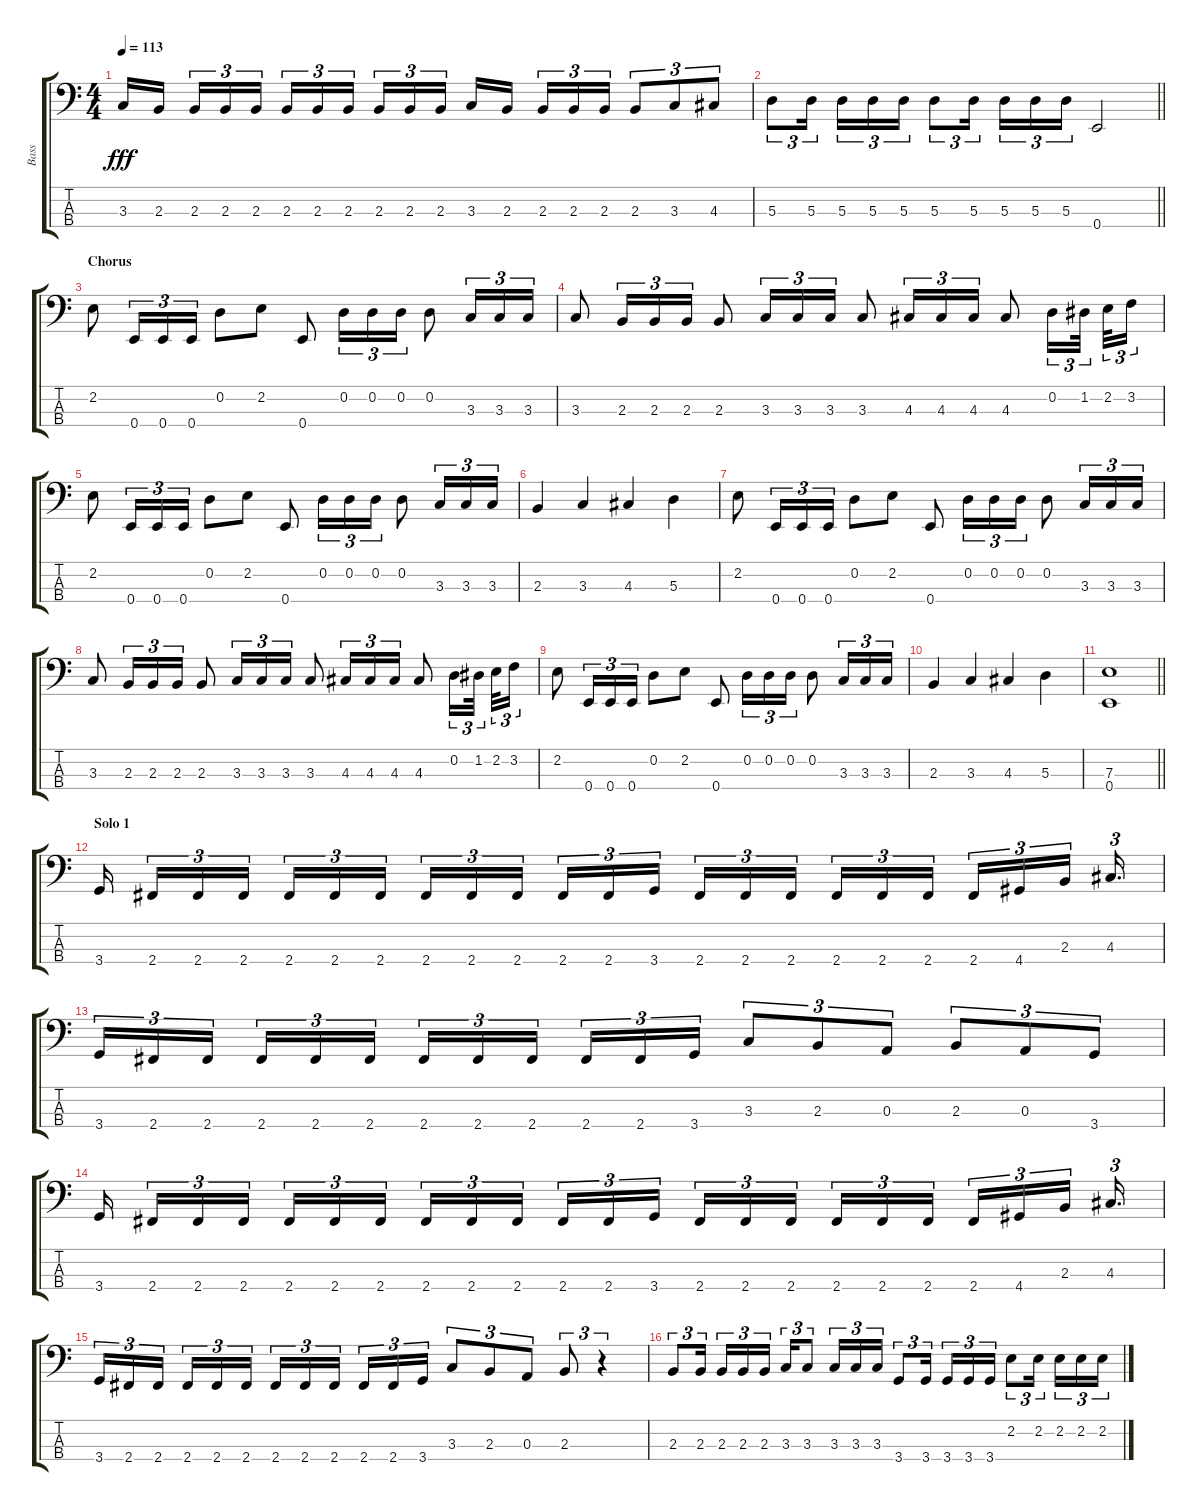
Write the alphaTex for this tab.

\track ("Bass" "Bass") {instrument electricbassfinger}
\staff {score tabs}
\tuning (G2 D2 A1 E1) {hide}
\ts (4 4)
\tempo 113
\clef f4
\ks c
3.3.16{dy fff} 2.3.16{beam splitsecondary} 2.3.16{tu (3 2)} 2.3.16{tu (3 2)} 2.3.16{tu (3 2)} 2.3.16{tu (3 2)} 2.3.16{tu (3 2)} 2.3.16{tu (3 2) beam splitsecondary} 2.3.16{tu (3 2)} 2.3.16{tu (3 2)} 2.3.16{tu (3 2)} 3.3.16 2.3.16{beam splitsecondary} 2.3.16{tu (3 2)} 2.3.16{tu (3 2)} 2.3.16{tu (3 2)} 2.3.8{tu (3 2)} 3.3.8{tu (3 2)} 4.3.8{tu (3 2)} |
\barLineRight lightlight
5.3.8{tu (3 2)} 5.3.16{tu (3 2) beam splitsecondary} 5.3.16{tu (3 2)} 5.3.16{tu (3 2)} 5.3.16{tu (3 2)} 5.3.8{tu (3 2)} 5.3.16{tu (3 2) beam splitsecondary} 5.3.16{tu (3 2)} 5.3.16{tu (3 2)} 5.3.16{tu (3 2)} 0.4.2 |
\section ("" "Chorus")
2.2.8 0.4.16{tu (3 2)} 0.4.16{tu (3 2)} 0.4.16{tu (3 2)} 0.2.8 2.2.8 0.4.8 0.2.16{tu (3 2)} 0.2.16{tu (3 2)} 0.2.16{tu (3 2)} 0.2.8 3.3.16{tu (3 2)} 3.3.16{tu (3 2)} 3.3.16{tu (3 2)} |
3.3.8 2.3.16{tu (3 2)} 2.3.16{tu (3 2)} 2.3.16{tu (3 2)} 2.3.8 3.3.16{tu (3 2)} 3.3.16{tu (3 2)} 3.3.16{tu (3 2)} 3.3.8 4.3.16{tu (3 2)} 4.3.16{tu (3 2)} 4.3.16{tu (3 2)} 4.3.8 0.2.16{tu (3 2)} 1.2.32{tu (3 2) beam splitsecondary} 2.2.32{tu (3 2)} 3.2.16{tu (3 2)} |
2.2.8 0.4.16{tu (3 2)} 0.4.16{tu (3 2)} 0.4.16{tu (3 2)} 0.2.8 2.2.8 0.4.8 0.2.16{tu (3 2)} 0.2.16{tu (3 2)} 0.2.16{tu (3 2)} 0.2.8 3.3.16{tu (3 2)} 3.3.16{tu (3 2)} 3.3.16{tu (3 2)} |
2.3.4 3.3.4 4.3.4 5.3.4 |
2.2.8 0.4.16{tu (3 2)} 0.4.16{tu (3 2)} 0.4.16{tu (3 2)} 0.2.8 2.2.8 0.4.8 0.2.16{tu (3 2)} 0.2.16{tu (3 2)} 0.2.16{tu (3 2)} 0.2.8 3.3.16{tu (3 2)} 3.3.16{tu (3 2)} 3.3.16{tu (3 2)} |
3.3.8 2.3.16{tu (3 2)} 2.3.16{tu (3 2)} 2.3.16{tu (3 2)} 2.3.8 3.3.16{tu (3 2)} 3.3.16{tu (3 2)} 3.3.16{tu (3 2)} 3.3.8 4.3.16{tu (3 2)} 4.3.16{tu (3 2)} 4.3.16{tu (3 2)} 4.3.8 0.2.16{tu (3 2)} 1.2.32{tu (3 2) beam splitsecondary} 2.2.32{tu (3 2)} 3.2.16{tu (3 2)} |
2.2.8 0.4.16{tu (3 2)} 0.4.16{tu (3 2)} 0.4.16{tu (3 2)} 0.2.8 2.2.8 0.4.8 0.2.16{tu (3 2)} 0.2.16{tu (3 2)} 0.2.16{tu (3 2)} 0.2.8 3.3.16{tu (3 2)} 3.3.16{tu (3 2)} 3.3.16{tu (3 2)} |
2.3.4 3.3.4 4.3.4 5.3.4 |
\barLineRight lightlight
(7.3 0.4).1 |
\section ("" "Solo 1")
3.4.16{beam splitsecondary} 2.4.16{tu (3 2)} 2.4.16{tu (3 2)} 2.4.16{tu (3 2) beam splitsecondary} 2.4.16{tu (3 2)} 2.4.16{tu (3 2)} 2.4.16{tu (3 2) beam splitsecondary} 2.4.16{tu (3 2)} 2.4.16{tu (3 2)} 2.4.16{tu (3 2) beam splitsecondary} 2.4.16{tu (3 2)} 2.4.16{tu (3 2)} 3.4.16{tu (3 2) beam splitsecondary} 2.4.16{tu (3 2)} 2.4.16{tu (3 2)} 2.4.16{tu (3 2) beam splitsecondary} 2.4.16{tu (3 2)} 2.4.16{tu (3 2)} 2.4.16{tu (3 2) beam splitsecondary} 2.4.16{tu (3 2)} 4.4.16{tu (3 2)} 2.3.16{tu (3 2) beam splitsecondary} 4.3.16{d tu (3 2)} |
3.4.16{tu (3 2)} 2.4.16{tu (3 2)} 2.4.16{tu (3 2) beam splitsecondary} 2.4.16{tu (3 2)} 2.4.16{tu (3 2)} 2.4.16{tu (3 2)} 2.4.16{tu (3 2)} 2.4.16{tu (3 2)} 2.4.16{tu (3 2) beam splitsecondary} 2.4.16{tu (3 2)} 2.4.16{tu (3 2)} 3.4.16{tu (3 2)} 3.3.8{tu (3 2)} 2.3.8{tu (3 2)} 0.3.8{tu (3 2)} 2.3.8{tu (3 2)} 0.3.8{tu (3 2)} 3.4.8{tu (3 2)} |
3.4.16{beam splitsecondary} 2.4.16{tu (3 2)} 2.4.16{tu (3 2)} 2.4.16{tu (3 2) beam splitsecondary} 2.4.16{tu (3 2)} 2.4.16{tu (3 2)} 2.4.16{tu (3 2) beam splitsecondary} 2.4.16{tu (3 2)} 2.4.16{tu (3 2)} 2.4.16{tu (3 2) beam splitsecondary} 2.4.16{tu (3 2)} 2.4.16{tu (3 2)} 3.4.16{tu (3 2) beam splitsecondary} 2.4.16{tu (3 2)} 2.4.16{tu (3 2)} 2.4.16{tu (3 2) beam splitsecondary} 2.4.16{tu (3 2)} 2.4.16{tu (3 2)} 2.4.16{tu (3 2) beam splitsecondary} 2.4.16{tu (3 2)} 4.4.16{tu (3 2)} 2.3.16{tu (3 2) beam splitsecondary} 4.3.16{d tu (3 2)} |
3.4.16{tu (3 2)} 2.4.16{tu (3 2)} 2.4.16{tu (3 2) beam splitsecondary} 2.4.16{tu (3 2)} 2.4.16{tu (3 2)} 2.4.16{tu (3 2)} 2.4.16{tu (3 2)} 2.4.16{tu (3 2)} 2.4.16{tu (3 2) beam splitsecondary} 2.4.16{tu (3 2)} 2.4.16{tu (3 2)} 3.4.16{tu (3 2)} 3.3.8{tu (3 2)} 2.3.8{tu (3 2)} 0.3.8{tu (3 2)} 2.3.8{tu (3 2)} r.4{tu (3 2)} |
2.3.8{tu (3 2)} 2.3.16{tu (3 2) beam splitsecondary} 2.3.16{tu (3 2)} 2.3.16{tu (3 2)} 2.3.16{tu (3 2)} 3.3.16{tu (3 2)} 3.3.8{tu (3 2)} 3.3.16{tu (3 2)} 3.3.16{tu (3 2)} 3.3.16{tu (3 2)} 3.4.8{tu (3 2)} 3.4.16{tu (3 2) beam splitsecondary} 3.4.16{tu (3 2)} 3.4.16{tu (3 2)} 3.4.16{tu (3 2)} 2.2.8{tu (3 2)} 2.2.16{tu (3 2) beam splitsecondary} 2.2.16{tu (3 2)} 2.2.16{tu (3 2)} 2.2.16{tu (3 2)}
